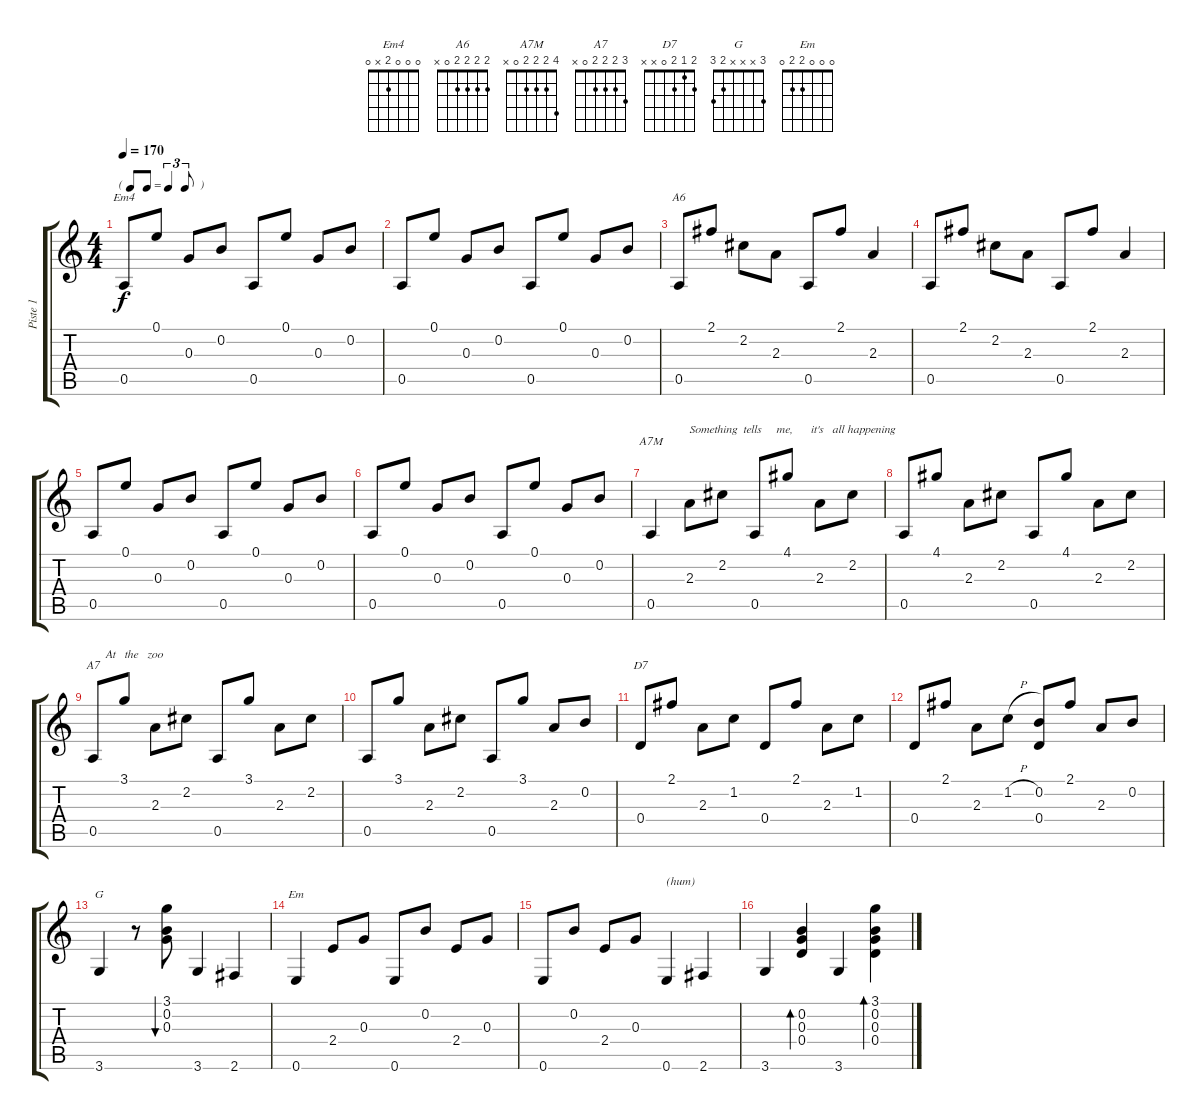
\track ("Piste 1" "Piste 1") {instrument acousticguitarnylon}
\staff {score tabs}
\tuning (E4 B3 G3 D3 A2 E2) {hide}
\chord ("Em4" 0 0 0 2 x 0)
\chord ("A6" 2 2 2 2 0 x)
\chord ("A7M" 4 2 2 2 0 x)
\chord ("A7" 3 2 2 2 0 x)
\chord ("D7" 2 1 2 0 x x)
\chord ("G" 3 x x x 2 3)
\chord ("Em" 0 0 0 2 2 0)
\ts (4 4)
\tf triplet8th
\tempo 170
\clef g2
\ks c
0.5.8{ch "Em4" dy f} 0.1.8 0.3.8 0.2.8 0.5.8 0.1.8 0.3.8 0.2.8 |
0.5.8 0.1.8 0.3.8 0.2.8 0.5.8 0.1.8 0.3.8 0.2.8 |
0.5.8{ch "A6"} 2.1.8 2.2.8 2.3.8 0.5.8 2.1.8 2.3.4 |
0.5.8 2.1.8 2.2.8 2.3.8 0.5.8 2.1.8 2.3.4 |
0.5.8 0.1.8 0.3.8 0.2.8 0.5.8 0.1.8 0.3.8 0.2.8 |
0.5.8 0.1.8 0.3.8 0.2.8 0.5.8 0.1.8 0.3.8 0.2.8 |
0.5.4{ch "A7M"} 2.3.8{txt "Something  tells     me,      it's   all happening"} 2.2.8 0.5.8 4.1.8 2.3.8 2.2.8 |
0.5.8 4.1.8 2.3.8 2.2.8 0.5.8 4.1.8 2.3.8 2.2.8 |
0.5.8{ch "A7" txt "    At   the   zoo"} 3.1.8 2.3.8 2.2.8 0.5.8 3.1.8 2.3.8 2.2.8 |
0.5.8 3.1.8 2.3.8 2.2.8 0.5.8 3.1.8 2.3.8 0.2.8 |
0.4.8{ch "D7"} 2.1.8 2.3.8 1.2.8 0.4.8 2.1.8 2.3.8 1.2.8 |
0.4.8 2.1.8 2.3.8 1.2{h}.8 (0.2 0.4).8 2.1.8 2.3.8 0.2.8 |
3.6.4{ch "G"} r.8 (3.1 0.2 0.3).8{bu 60} 3.6.4 2.6.4 |
0.6.4{ch "Em"} 2.4.8 0.3.8 0.6.8 0.2.8 2.4.8 0.3.8 |
0.6.8 0.2.8 2.4.8 0.3.8 0.6.4{txt "(hum)"} 2.6.4 |
3.6.4 (0.2 0.3 0.4).4{bd 60} 3.6.4 (3.1 0.2 0.3 0.4).4{bd 60}
